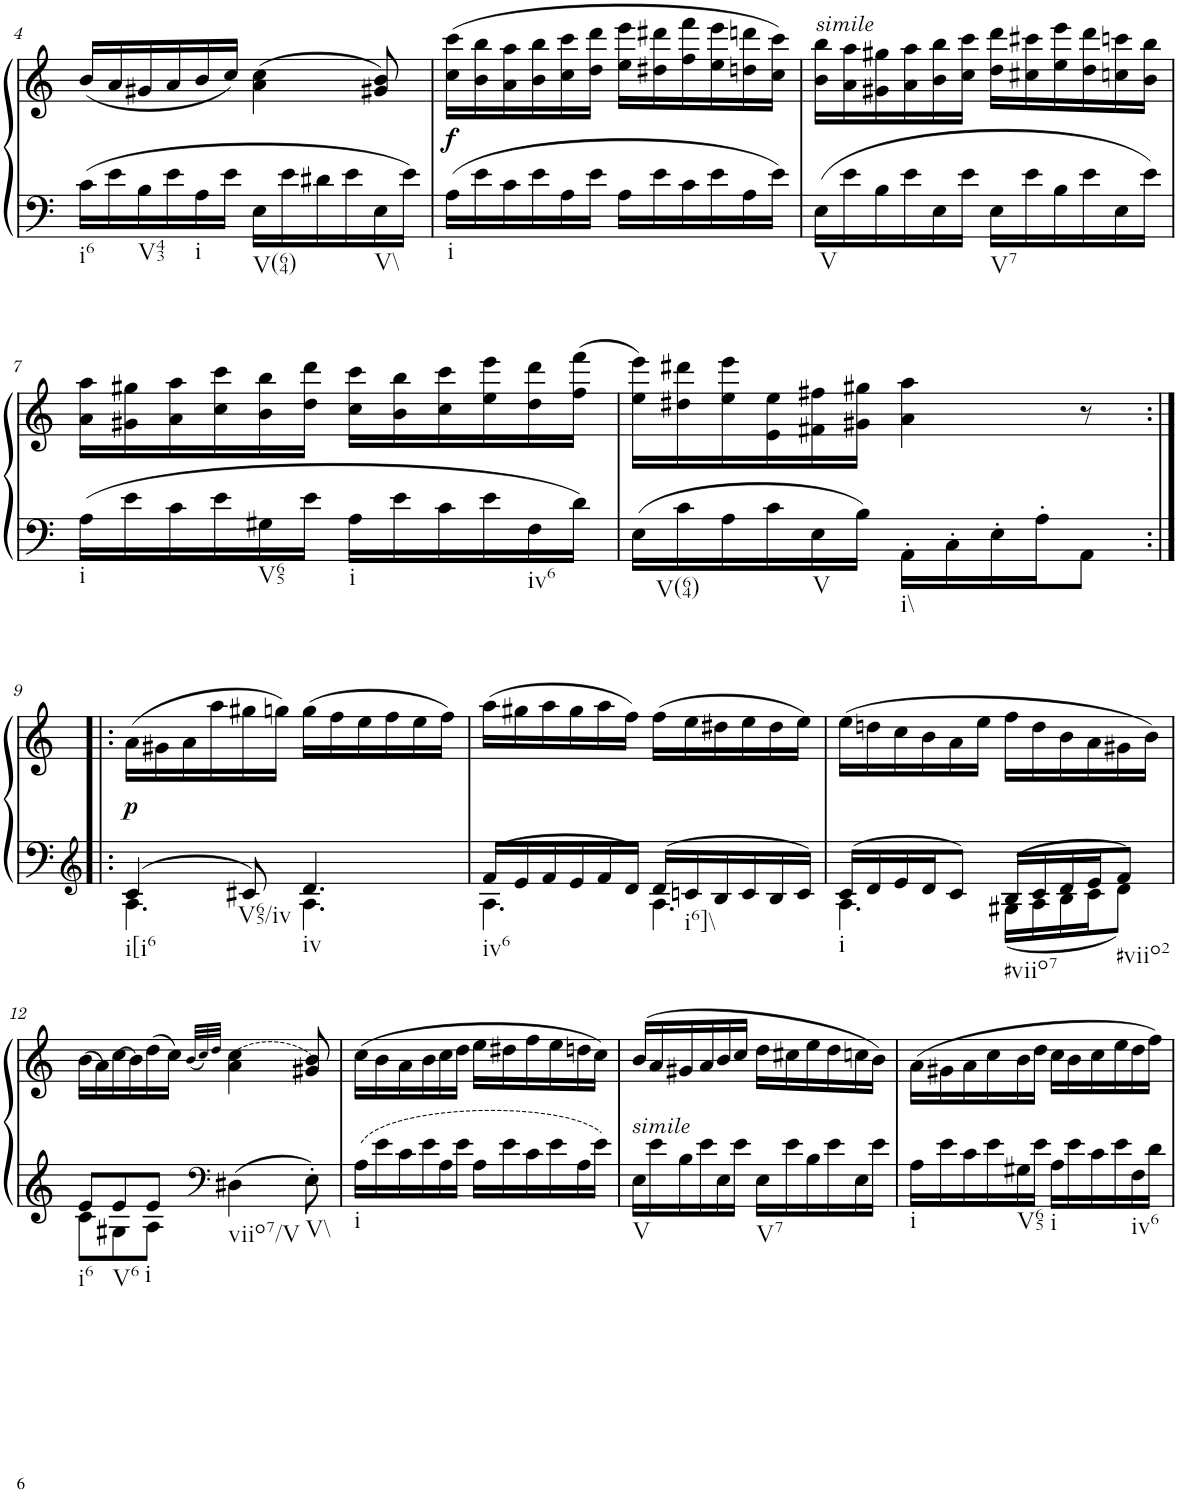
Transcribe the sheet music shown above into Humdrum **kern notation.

**kern	**kern	**dynam
*part1	*part1	*part1
*staff2	*staff1	*staff1/2
*I"Piano	*	*
*I'Pno.	*	*
!!LO:PB:g=z
*clefF4	*clefG2	*
*k[]	*k[]	*
*M6/8	*M6/8	*
=4	=4	=4
!LO:TX:b:t=i6	!	!
16c\LL	(<16b/LL	.
16e\	16a/	.
!LO:TX:b:t=V43	!	!
16B\	16g#X/	.
16e\	16a/	.
!LO:TX:b:t=i	!	!
16A\	16b/	.
16e\JJ	16cc/JJ)	.
!LO:TX:b:t=V(64)	!	!
16E\LL	(4a\ 4cc\	.
16e\	.	.
16d#X\	.	.
16e\	.	.
!LO:TX:b:t=V\\	!	!
16E\	8g#X/ 8b/)	.
16e\JJ	.	.
=5	=5	=5
!LO:TX:b:t=i	!	!
!	!	!LO:DY:b
16A\LL	(16cc\ 16ccc\LL	f
16e\	16b\ 16bb\	.
16c\	16a\ 16aa\	.
16e\	16b\ 16bb\	.
16A\	16cc\ 16ccc\	.
16e\JJ	16dd\ 16ddd\JJ	.
16A\LL	16ee\ 16eee\LL	.
16e\	16dd#X\ 16ddd#X\	.
16c\	16ff\ 16fff\	.
16e\	16ee\ 16eee\	.
16A\	16ddn\ 16dddn\	.
16e\JJ	16cc\ 16ccc\JJ)	.
=6	=6	=6
!	!LO:TX:a:i:t=simile	!
!LO:TX:b:t=V	!	!
16E\LL	16b\ 16bb\LL	.
16e\	16a\ 16aa\	.
16B\	16g#X\ 16gg#X\	.
16e\	16a\ 16aa\	.
16E\	16b\ 16bb\	.
16e\JJ	16cc\ 16ccc\JJ	.
!LO:TX:b:t=V7	!	!
16E\LL	16dd\ 16ddd\LL	.
16e\	16cc#X\ 16ccc#X\	.
16B\	16ee\ 16eee\	.
16e\	16dd\ 16ddd\	.
16E\	16ccn\ 16cccn\	.
16e\JJ	16b\ 16bb\JJ	.
!!LO:LB:g=z
=7	=7	=7
!LO:TX:b:t=i	!	!
16A\LL	16a\ 16aa\LL	.
16e\	16g#X\ 16gg#X\	.
16c\	16a\ 16aa\	.
16e\	16cc\ 16ccc\	.
!LO:TX:b:t=V65	!	!
16G#X\	16b\ 16bb\	.
16e\JJ	16dd\ 16ddd\JJ	.
!LO:TX:b:t=i	!	!
16A\LL	16cc\ 16ccc\LL	.
16e\	16b\ 16bb\	.
16c\	16cc\ 16ccc\	.
16e\	16ee\ 16eee\	.
!LO:TX:b:t=iv6	!	!
16F\	16dd\ 16ddd\	.
16d\JJ	(16ff\ 16fff\JJ	.
=8	=8	=8
!LO:TX:b:t=V(64)	!	!
16E\LL	16ee\ 16eee\LL)	.
16c\	16dd#X\ 16ddd#X\	.
16A\	16ee\ 16eee\	.
16c\	16e\ 16ee\	.
!LO:TX:b:t=V	!	!
16E\	16f#X\ 16ff#X\	.
16B\JJ	16g#X\ 16gg#X\JJ	.
!LO:TX:b:t=i\\	!	!
16AA'\LL	4a\ 4aa\	.
16C'\	.	.
16E'\	.	.
16A'\J	.	.
8AA\J	8r	.
!!LO:LB:g=z
=9:|!|:	=9:|!|:	=9:|!|:
*clefG2	*	*
*^	*	*
!LO:TX:b:t=i[i6	!	!	!
!	!	!	!LO:DY:b
4c/	4.A\	(16a\LL	p
.	.	16g#X\	.
.	.	16a\	.
.	.	16aa\	.
!LO:TX:b:t=V65/iv	!	!	!
8c#X/	.	16gg#X\	.
.	.	16ggn\JJ)	.
!LO:TX:b:t=iv	!	!	!
4.d/	4.A\	(16gg\LL	.
.	.	16ff\	.
.	.	16ee\	.
.	.	16ff\	.
.	.	16ee\	.
.	.	16ff\JJ)	.
=10	=10	=10	=10
!LO:TX:b:t=iv6	!	!	!
16f/LL	4.A\	(16aa\LL	.
16e/	.	16gg#X\	.
16f/	.	16aa\	.
16e/	.	16gg#\	.
16f/	.	16aa\	.
16d/JJ	.	16ff\JJ)	.
16d/LL	4.A\	(16ff\LL	.
!LO:TX:b:t=i6]\\	!	!	!
16cn/	.	16ee\	.
16B/	.	16dd#X\	.
16c/	.	16ee\	.
16B/	.	16dd#\	.
16c/JJ	.	16ee\JJ)	.
=11	=11	=11	=11
!LO:TX:b:t=i	!	!	!
16c/LL	4.A\	(16ee\LL	.
16d/	.	16ddn\	.
16e/	.	16cc\	.
16d/J	.	16b\	.
8c/J	.	16a\	.
.	.	16ee\JJ	.
!LO:TX:b:t=#viio7	!	!	!
16B/LL	16G#X\LL	16ff\LL	.
16c/	16A\	16dd\	.
16d/	16B\	16b\	.
16e/J	16c\J	16a\	.
!LO:TX:b:t=#viio2	!	!	!
8f/J	8d\J	16g#X\	.
.	.	16b\JJ)	.
!!LO:LB:g=z
=12	=12	=12	=12
!LO:TX:b:t=i6	!	!	!
8e/L	8c\L	(16b\LL	.
.	.	16a\)	.
!LO:TX:b:t=V6	!	!	!
8e/	8G#X\	(16cc\	.
.	.	16b\)	.
!LO:TX:b:t=i	!	!	!
8e/J	8A\J	(16dd\	.
.	.	16cc\JJ)	.
*clefF4	*	*	*
.	.	(32qb/LLL	.
.	.	32qcc/)	.
.	.	32qdd/JJJ	.
!LO:TX:b:t=viio7/V	!	!	!
4D#X\	4.ryy	(4a\ 4cc\	.
!LO:TX:b:t=V\\	!	!	!
8E'\	.	8g#X/ 8b/)	.
*v	*v	*	*
=13	=13	=13
!LO:TX:b:t=i	!	!
16A\LL	(16cc\LL	.
16e\	16b\	.
16c\	16a\	.
16e\	16b\	.
16A\	16cc\	.
16e\JJ	16dd\JJ	.
16A\LL	16ee\LL	.
16e\	16dd#X\	.
16c\	16ff\	.
16e\	16ee\	.
16A\	16ddn\	.
16e\JJ	16cc\JJ)	.
=14	=14	=14
!LO:TX:a:i:t=simile	!	!
!LO:TX:b:t=V	!	!
16E\LL	(16b/LL	.
16e\	16a/	.
16B\	16g#X/	.
16e\	16a/	.
16E\	16b/	.
16e\JJ	16cc/JJ	.
!LO:TX:b:t=V7	!	!
16E\LL	16dd\LL	.
16e\	16cc#X\	.
16B\	16ee\	.
16e\	16dd\	.
16E\	16ccn\	.
16e\JJ	16b\JJ)	.
=15	=15	=15
!LO:TX:b:t=i	!	!
16A\LL	(16a\LL	.
16e\	16g#X\	.
16c\	16a\	.
16e\	16cc\	.
!LO:TX:b:t=V65	!	!
16G#X\	16b\	.
16e\JJ	16dd\JJ	.
!LO:TX:b:t=i	!	!
16A\LL	16cc\LL	.
16e\	16b\	.
16c\	16cc\	.
16e\	16ee\	.
!LO:TX:b:t=iv6	!	!
16F\	16dd\	.
16d\JJ	16ff\JJ)	.
=	=	=
*-	*-	*-
